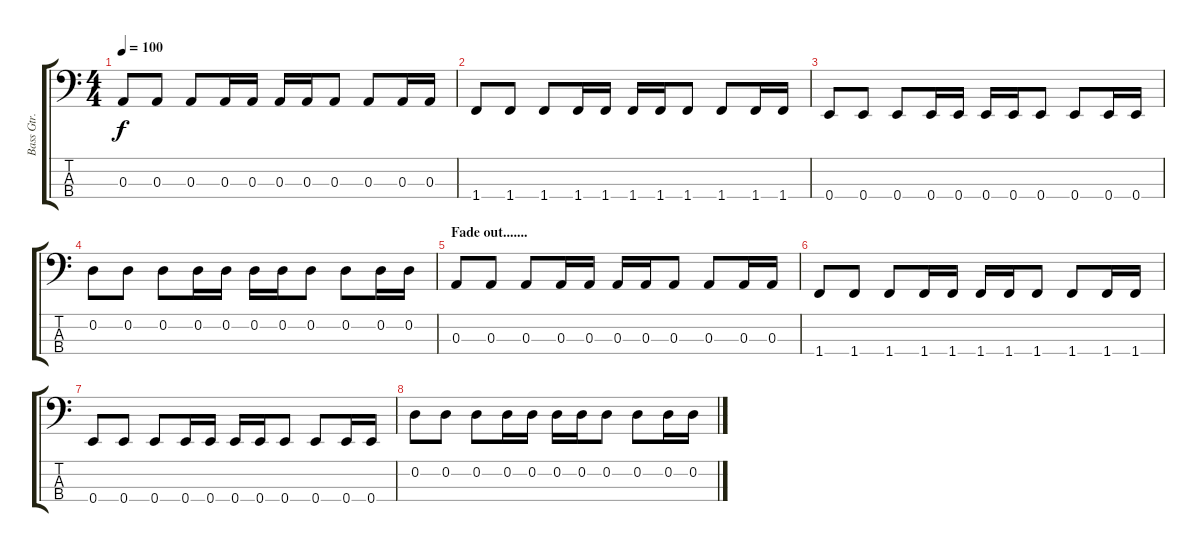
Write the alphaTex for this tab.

\track ("Bass Gtr." "Bass Gtr.") {instrument electricbasspick}
\staff {score tabs}
\tuning (G2 D2 A1 E1) {hide}
\ts (4 4)
\tempo 100
\clef f4
\ks c
0.3.8{dy f} 0.3.8 0.3.8 0.3.16 0.3.16 0.3.16 0.3.16 0.3.8 0.3.8 0.3.16 0.3.16 |
1.4.8 1.4.8 1.4.8 1.4.16 1.4.16 1.4.16 1.4.16 1.4.8 1.4.8 1.4.16 1.4.16 |
0.4.8 0.4.8 0.4.8 0.4.16 0.4.16 0.4.16 0.4.16 0.4.8 0.4.8 0.4.16 0.4.16 |
0.2.8 0.2.8 0.2.8 0.2.16 0.2.16 0.2.16 0.2.16 0.2.8 0.2.8 0.2.16 0.2.16 |
\section ("" "Fade out.......")
0.3.8{volume 0} 0.3.8 0.3.8 0.3.16 0.3.16 0.3.16 0.3.16 0.3.8 0.3.8 0.3.16 0.3.16 |
1.4.8 1.4.8 1.4.8 1.4.16 1.4.16 1.4.16 1.4.16 1.4.8 1.4.8 1.4.16 1.4.16 |
0.4.8 0.4.8 0.4.8 0.4.16 0.4.16 0.4.16 0.4.16 0.4.8 0.4.8 0.4.16 0.4.16 |
0.2.8 0.2.8 0.2.8 0.2.16 0.2.16 0.2.16 0.2.16 0.2.8 0.2.8 0.2.16 0.2.16
